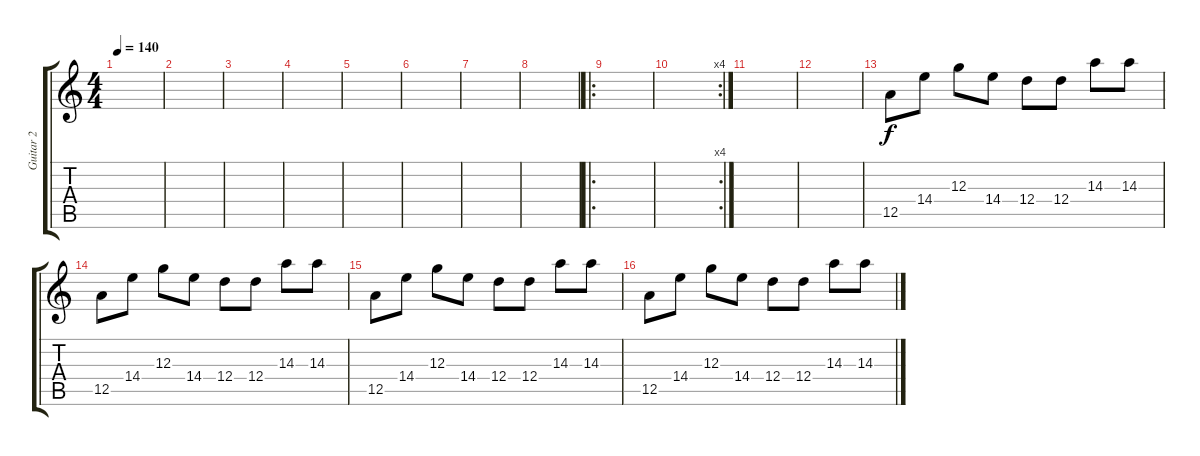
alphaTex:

\track ("Guitar 2" "Guitar 2") {instrument distortionguitar}
\staff {score tabs}
\tuning (E4 B3 G3 D3 A2 E2) {hide}
\ts (4 4)
\tempo 140
\clef g2
\ks c
|
|
|
|
|
|
|
|
\ro
|
\rc 4
|
|
|
12.5.8 14.4.8 12.3.8 14.4.8 12.4.8 12.4.8 14.3.8 14.3.8 |
12.5.8 14.4.8 12.3.8 14.4.8 12.4.8 12.4.8 14.3.8 14.3.8 |
12.5.8 14.4.8 12.3.8 14.4.8 12.4.8 12.4.8 14.3.8 14.3.8 |
12.5.8 14.4.8 12.3.8 14.4.8 12.4.8 12.4.8 14.3.8 14.3.8
